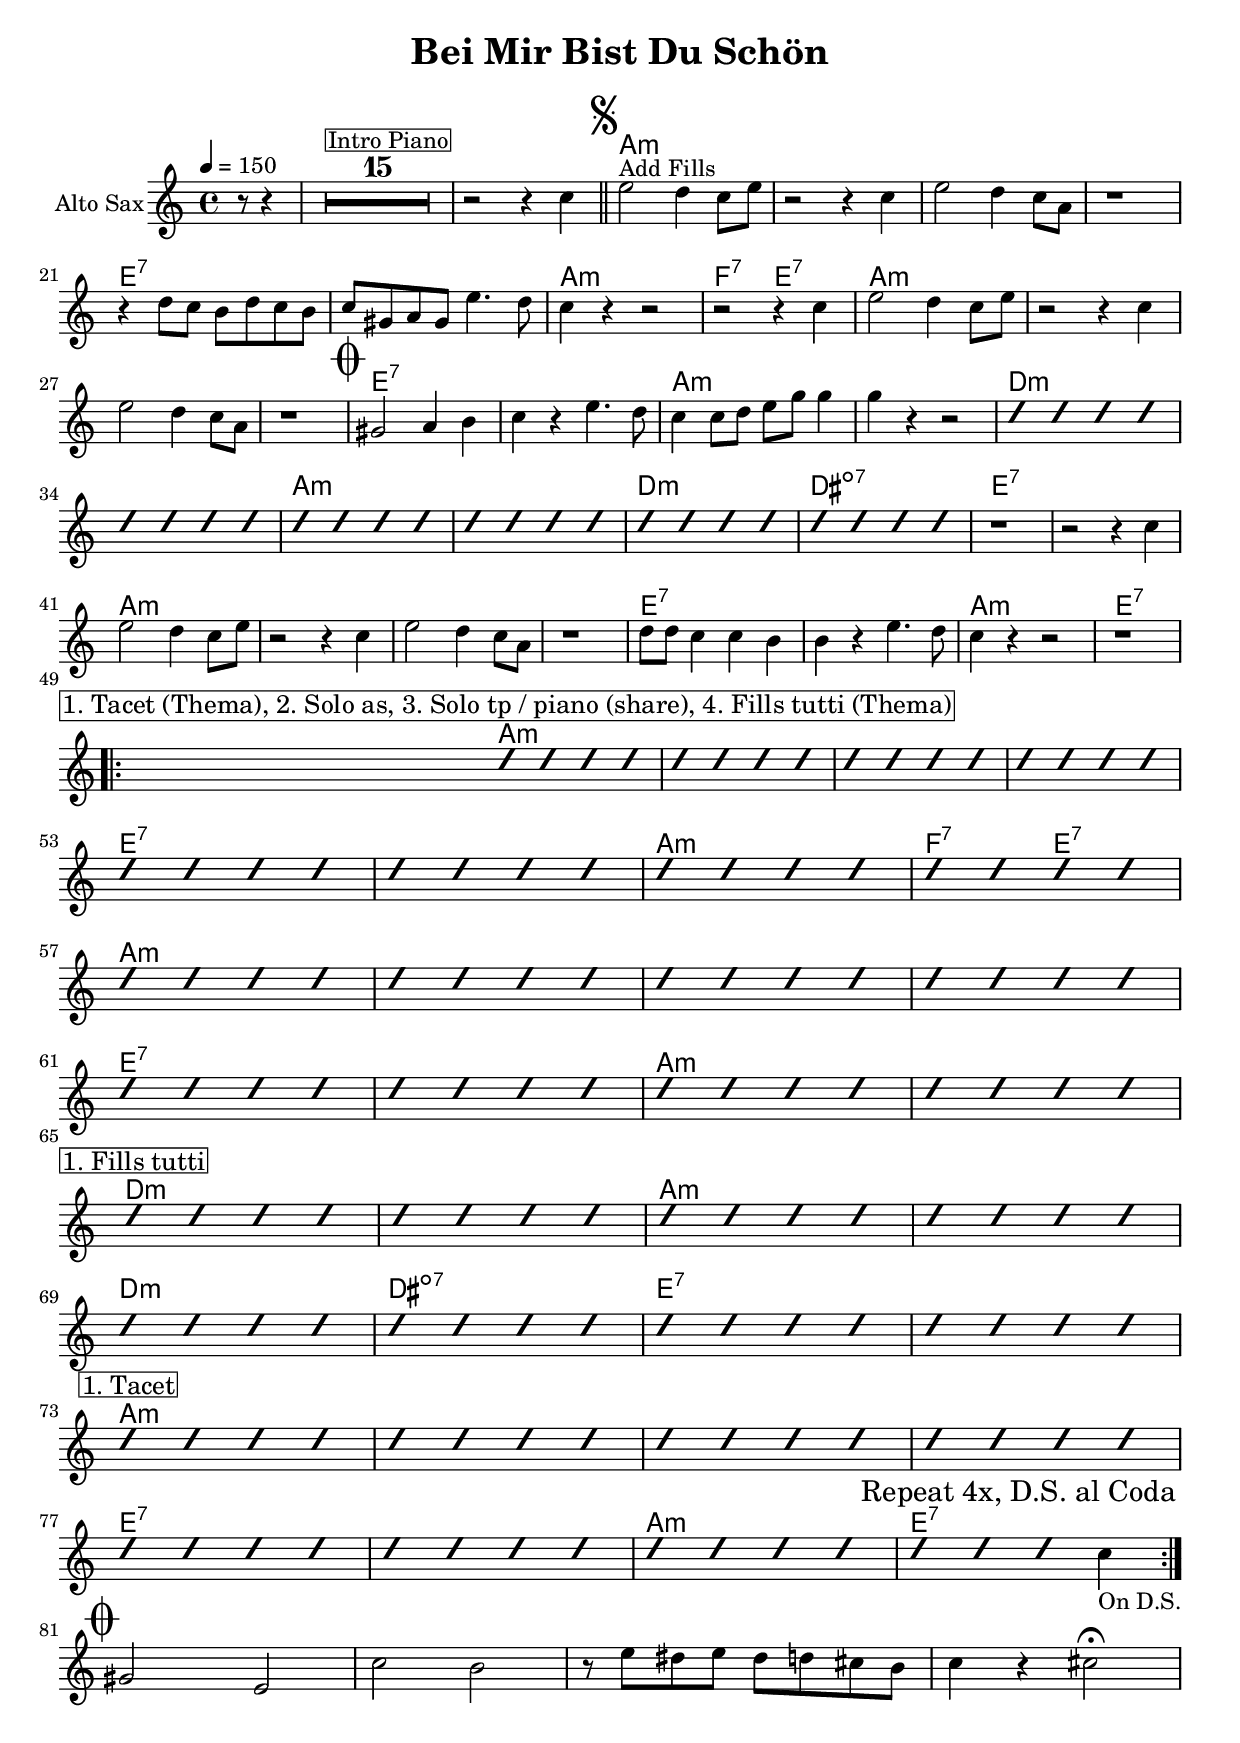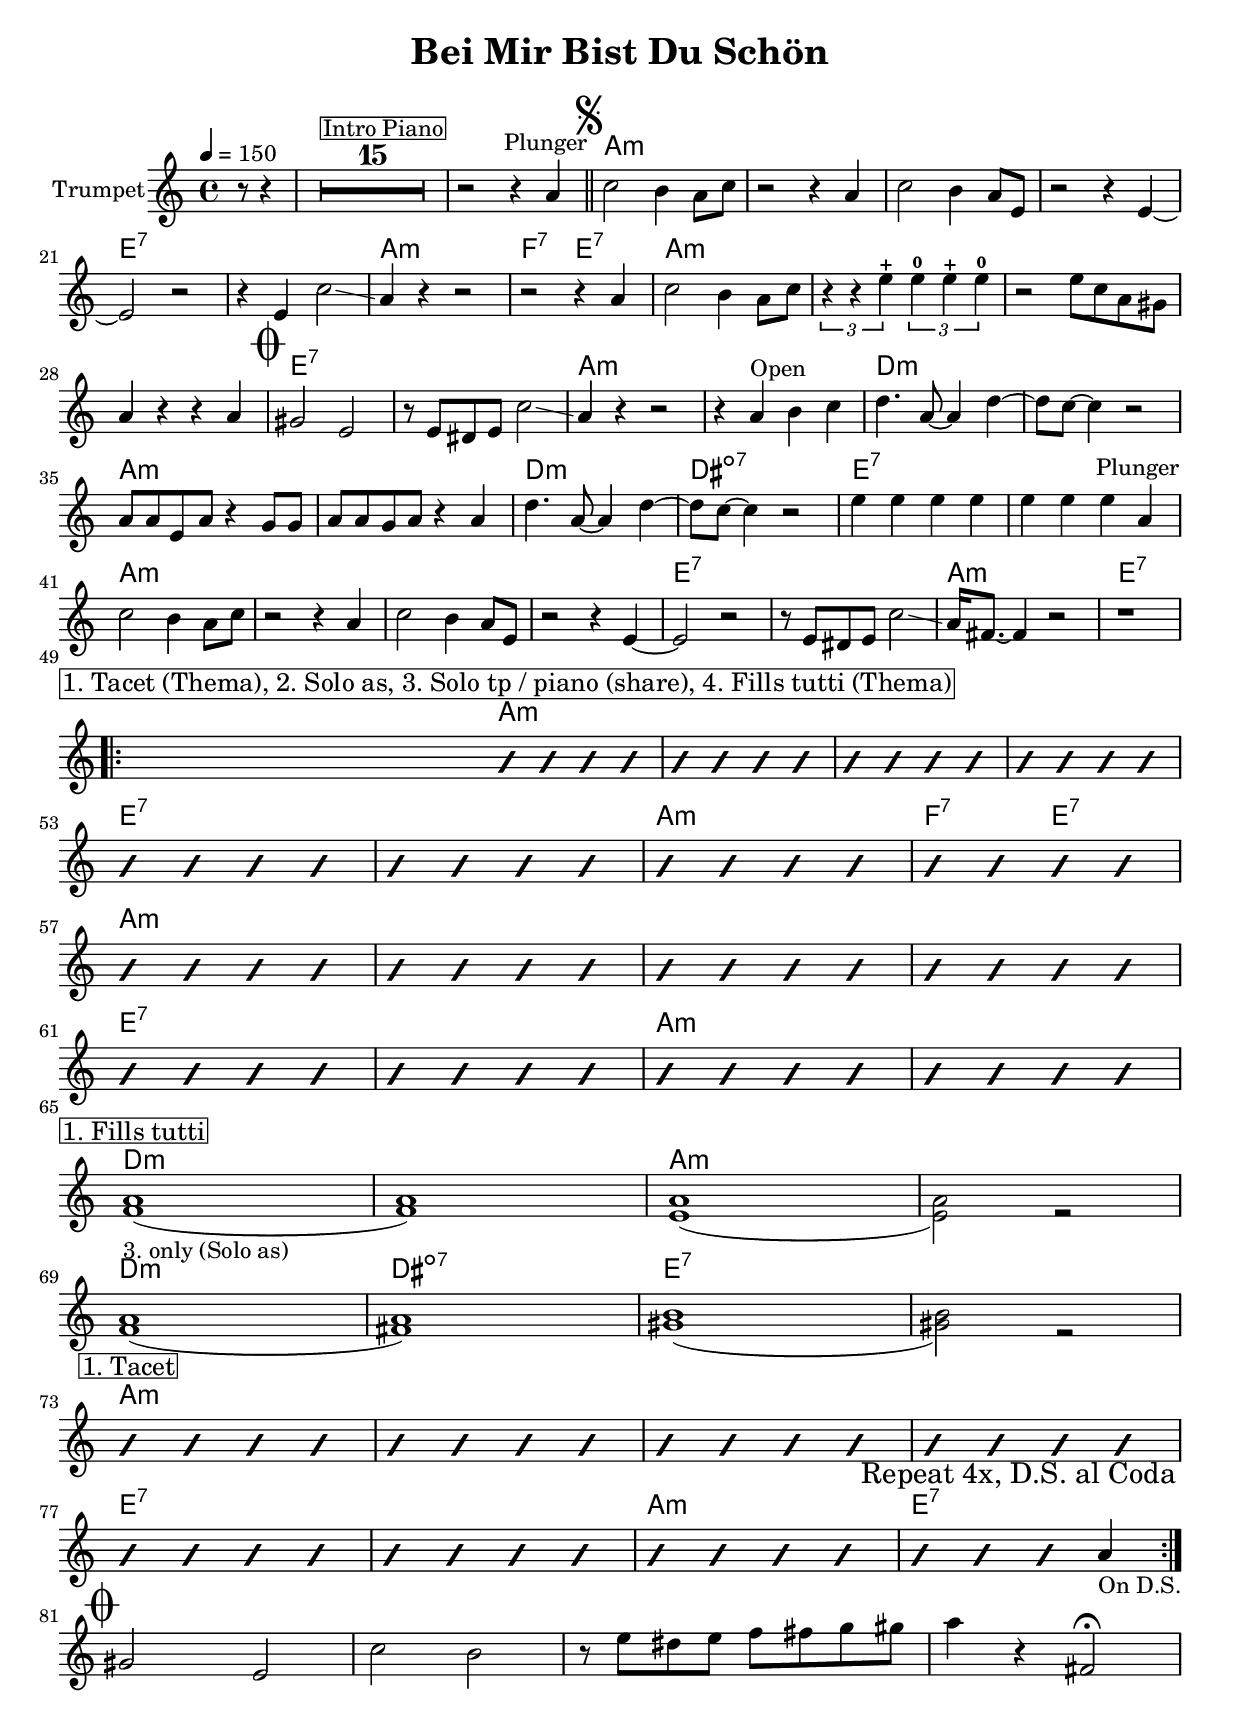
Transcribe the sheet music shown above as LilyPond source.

#(ly:set-option 'relative-includes #t)
\include "lib.ly"

\header {
  title = "Bei Mir Bist Du Schön"
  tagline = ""
}

\paper {
  markup-system-spacing #'padding = #3 %space after title
}

global = {
  \time 4/4
  \key a \minor
  \clef "violin"
  \set Score.skipBars = ##t % combine multi-rests
}

structure = {
  \tempo 4 = 150
  \partial 4.
  s4.
  % markup here because it should not break the multi-rests,
  % which it would do in lyricmode (below)
  s1*0^\markupBox "Intro Piano"
  s1*16 \bar "||" % intro piano
  \pSegno
  s1*12 \pCoda
  s1*20
  s1*32           % chords (gesang, soli, gesang)
  \rightBreakMark "Repeat 4x, D.S. al Coda"
  % the coda sign cannot be placed using \mark (can't have two marks in a row)
  s1*0^\markup { \right-align \fontsize #4 \musicglyph #"scripts.coda" }
  s1*4            % coda
}

remarks = \lyricmode {
  \skip 4.
  \skip 1*16
  \skip 1*32
  % markup here because it needs to be above chords
  \markupBox "1. Tacet (Thema), 2. Solo as, 3. Solo tp / piano (share), 4. Fills tutti (Thema)" 1
  \skip 1*15
  \markupBox "1. Fills tutti"
  \skip 1*7
  \markupBox "1. Tacet"
}

chorusChords = \chordmode {
  a1:m s s s
  e:7 s a:m f2:7 e:7
  a1:m s s s
  e:7 s a:m s
  d:m s a:m s
  d:m dis:dim7 e:7 s
  a:m s s s
  e:7 s a:m e:7
}

theChords = {
  \partial 4.
  s4.
  s1*16
  \chorusChords
  \set Score.proportionalNotationDuration = #(ly:make-moment 1 8 )
  \chorusChords
  \unset Score.proportionalNotationDuration
}

trumpetChords = \transpose c c  \theChords % TODO transpose
altoChords = \transpose c c \theChords % TODO transpose

slTp = \relative c'' { a4 a a a }
slAs = \relative c'' { d4 d d d }

trumpet = \transpose c c \relative c'' { % TODO transpose
  \global
  \set Staff.instrumentName = #"Trumpet"
  \partial 4.
  r8 r4
  R1*15 r2 r4 a^\markup { \center-align Plunger } |
  c2 b4 a8 c | r2 r4 a | c2 b4 a8 e | r2 r4 e~ |
  e2 r | r4 e c'2 \glissando | a4 r r2 | r2 r4 a |
  c2 b4 a8 c |  \tuplet 3/2 {r4 r e-+} \tuplet 3/2 {e-0 e-+ e-0} | r2 e8 c a gis | a4 r r a | gis2 e | r8 e dis e c'2 \glissando | a4 r r2 | r4 a^"Open" b c |
  d4. a8~ a4 d~ | d8 c8~ c4 r2 | a8 a e a r4 g8 g | a a g a r4 a |
  d4. a8~ a4 d~ | d8 c8~ c4 r2 | e4 e e e | e e e a,^\markup { \center-align Plunger } |
  c2 b4 a8 c | r2 r4 a | c2 b4 a8 e | r2 r4 e~ |
  e2 r | r8 e dis e c'2 \glissando | a16 fis8.~ fis4 r2 | r1 |
  \repeat volta 4 {
    \slash
    \repeat unfold 16 \slTp
    \endSlash
    <<
    { \voiceOne a1_"3. only (Solo as)"( | a) | a( | a2) r | a1( | a) | b1 | b2 r2 }
    { \voiceTwo f1( | f) | e( | e2) r | f1( | fis) | gis1( | gis2) r2 }
    >>
    \oneVoice
    \slash
    \repeat unfold 7 \slTp
    a4 a a \endSlash a_"On D.S."
  }
  % coda
  gis2 e | c' b | r8 e dis e f fis g gis | a4 r fis,2 \fermata |
}

breaksTp = {
  \partial 4.
  s4.
  s1*16
  s1*32 \break
  s1*4  \break
  s1*4  \break
  s1*4  \break
  s1*4  \break
  s1*4  \break
  s1*4  \break
  s1*4  \break
  s1*4  \break
}

altoSax = \transpose c c \relative c'' { % TODO transpose
  \global
  \set Staff.instrumentName = #"Alto Sax"
  \partial 4.
  r8 r4
  R1*15 r2 r4 c |
  e2^"Add Fills" d4 c8 e | r2 r4 c | e2 d4 c8 a | r1 |
  r4 d8 c b d c b | c gis a gis e'4. d8 | c4 r4 r2 | r2 r4 c |
  e2 d4 c8 e | r2 r4 c | e2 d4 c8 a | r1 |
  gis2 a4 b | c r e4. d8 | c4 c8 d e g g4 | g r r2 |
  \slash \repeat unfold 6 \slAs \endSlash r1 | r2 r4 c, |
  e2 d4 c8 e | r2 r4 c | e2 d4 c8 a | r1 |
  d8 d c4 c b | b r e4. d8 | c4 r4 r2 | r1

  \repeat volta 4 {
    \slash
    \repeat unfold 31 \slAs
    d4 d d \endSlash c_"On D.S."
  }
  % coda
  gis2 e | c' b | r8 e dis e dis d cis b | c4 r cis2 \fermata |
}

breaksAs = {
  \partial 4.
  s4.
  s1*16
  s1*32 \break
  s1*4  \break
  s1*4  \break
  s1*4  \break
  s1*4  \break
  s1*4  \break
  s1*4  \break
  s1*4  \break
  s1*4  \break
}

% \book {
%   \score {
%     <<
%       \lyricsAbove \remarks
%       \new ChordNames \trumpetChords
%       \new Staff = "trumpet" <<
%         \structure
%         \trumpet
%       >>
%       % \new Staff \trumpet
%       \new ChordNames \altoChords
%       \new Staff = "altoSax" <<
%         \altoSax
%       >>
%     >>
%   }
% }
\book {
  \bookOutputSuffix "tp"
  \paper {
    % fit on one page
    system-system-spacing = #'(
      (basic-distance . 10)
      (minimum-distance . 0)
      (padding . 0)
      (stretchability . 0))
  }
  \score {
    <<
      \lyricsAbove \remarks
      \new ChordNames \trumpetChords
      \new Staff = "trumpet" <<
        \structure
        \breaksTp
        \trumpet
      >>
    >>
  }
}
\book {
  \bookOutputSuffix "as"
  \paper {
    % fit on one page
    system-system-spacing = #'(
      (basic-distance . 11)
      (minimum-distance . 0)
      (padding . 0)
      (stretchability . 0))
  }
  \score {
    <<
      \lyricsAbove \remarks
      \new ChordNames \altoChords
      \new Staff = "altoSax" <<
        \structure
        \breaksAs
        \altoSax
      >>
    >>
  }
}
